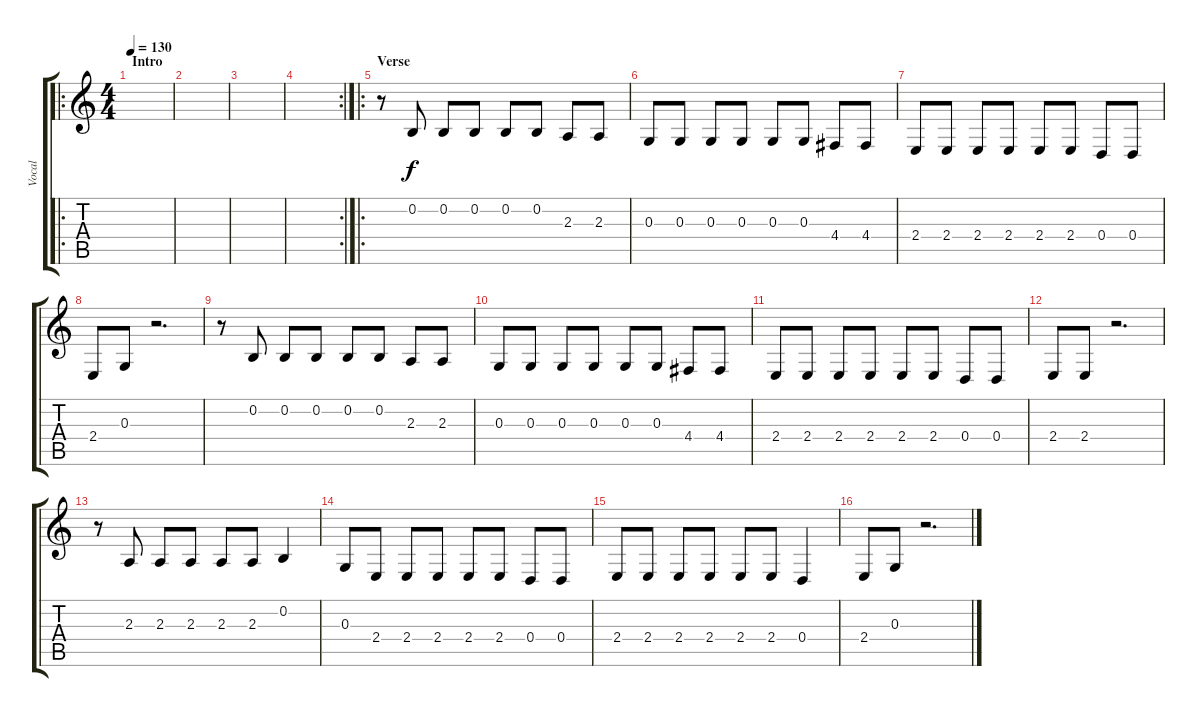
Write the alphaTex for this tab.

\track ("Vocal" "Vocal") {instrument tenorsax}
\staff {score tabs}
\tuning (E4 B3 G3 D3 A2 E2) {hide}
\ro
\ts (4 4)
\section ("" "Intro")
\tempo 130
\clef g2
\ks c
|
|
|
\rc 2
|
\ro
\section ("" "Verse")
r.8 0.2.8 0.2.8 0.2.8 0.2.8 0.2.8 2.3.8 2.3.8 |
0.3.8 0.3.8 0.3.8 0.3.8 0.3.8 0.3.8 4.4.8 4.4.8 |
2.4.8 2.4.8 2.4.8 2.4.8 2.4.8 2.4.8 0.4.8 0.4.8 |
2.4.8 0.3.8 r.2{d} |
r.8 0.2.8 0.2.8 0.2.8 0.2.8 0.2.8 2.3.8 2.3.8 |
0.3.8 0.3.8 0.3.8 0.3.8 0.3.8 0.3.8 4.4.8 4.4.8 |
2.4.8 2.4.8 2.4.8 2.4.8 2.4.8 2.4.8 0.4.8 0.4.8 |
2.4.8 2.4.8 r.2{d} |
r.8 2.3.8 2.3.8 2.3.8 2.3.8 2.3.8 0.2.4 |
0.3.8 2.4.8 2.4.8 2.4.8 2.4.8 2.4.8 0.4.8 0.4.8 |
2.4.8 2.4.8 2.4.8 2.4.8 2.4.8 2.4.8 0.4.4 |
2.4.8 0.3.8 r.2{d}
